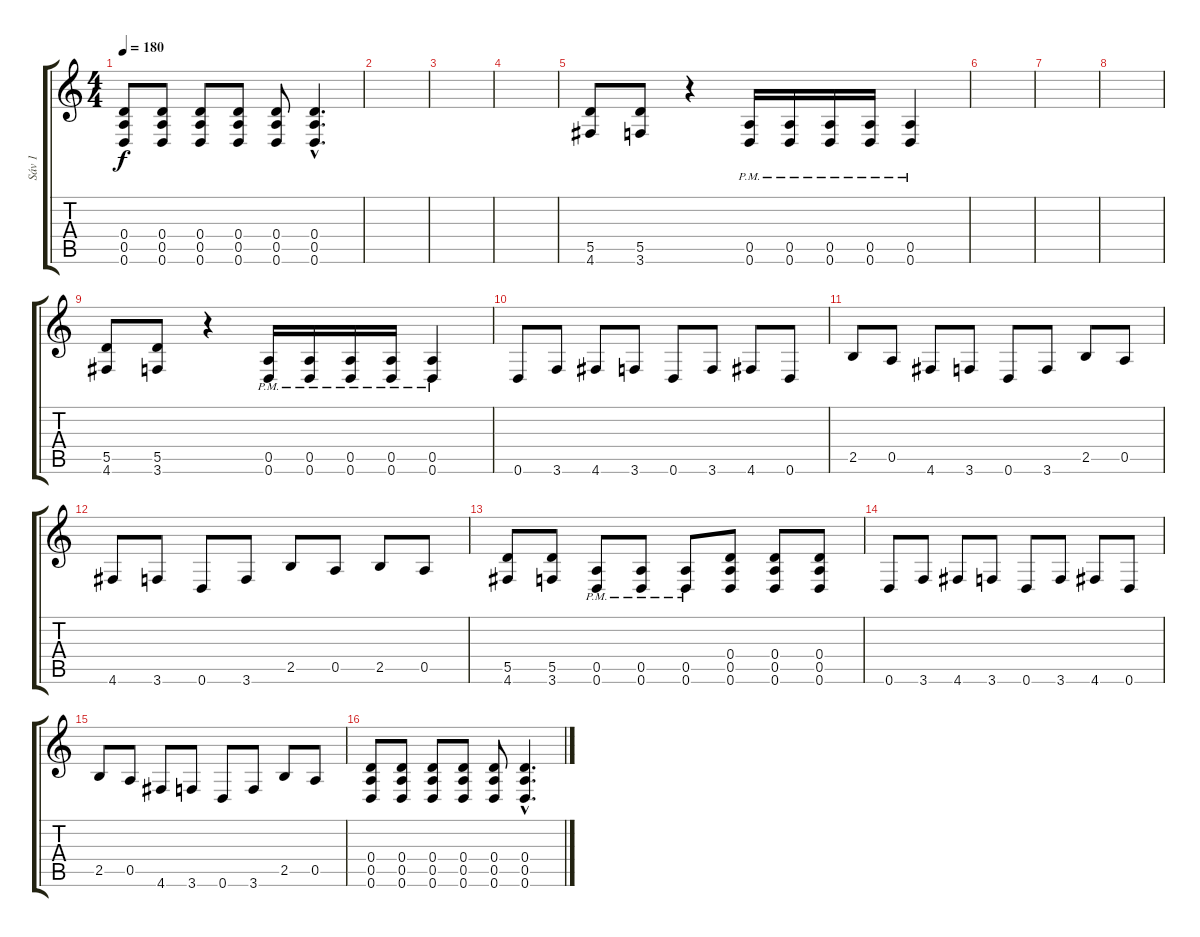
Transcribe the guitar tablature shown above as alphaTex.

\track ("Sáv 1" "Sáv 1") {instrument overdrivenguitar}
\staff {score tabs}
\tuning (E4 B3 G3 D3 A2 D2) {hide}
\ts (4 4)
\tempo 180
\clef g2
\ks c
(0.4 0.5 0.6).8{dy f} (0.4 0.5 0.6).8 (0.4 0.5 0.6).8 (0.4 0.5 0.6).8 (0.4 0.5 0.6).8 (0.4{hac} 0.5{hac} 0.6{hac}).4{d} |
|
|
|
(5.5 4.6).8 (5.5 3.6).8 r.4 (0.5{pm} 0.6{pm}).16 (0.5{pm} 0.6{pm}).16 (0.5{pm} 0.6{pm}).16 (0.5{pm} 0.6{pm}).16 (0.5{pm} 0.6{pm}).4 |
|
|
|
(5.5 4.6).8 (5.5 3.6).8 r.4 (0.5{pm} 0.6{pm}).16 (0.5{pm} 0.6{pm}).16 (0.5{pm} 0.6{pm}).16 (0.5{pm} 0.6{pm}).16 (0.5{pm} 0.6{pm}).4 |
0.6.8 3.6.8 4.6.8 3.6.8 0.6.8 3.6.8 4.6.8 0.6.8 |
2.5.8 0.5.8 4.6.8 3.6.8 0.6.8 3.6.8 2.5.8 0.5.8 |
4.6.8 3.6.8 0.6.8 3.6.8 2.5.8 0.5.8 2.5.8 0.5.8 |
(5.5 4.6).8 (5.5 3.6).8 (0.5{pm} 0.6{pm}).8 (0.5{pm} 0.6{pm}).8 (0.5{pm} 0.6{pm}).8 (0.4 0.5 0.6).8 (0.4 0.5 0.6).8 (0.4 0.5 0.6).8 |
0.6.8 3.6.8 4.6.8 3.6.8 0.6.8 3.6.8 4.6.8 0.6.8 |
2.5.8 0.5.8 4.6.8 3.6.8 0.6.8 3.6.8 2.5.8 0.5.8 |
(0.4 0.5 0.6).8 (0.4 0.5 0.6).8 (0.4 0.5 0.6).8 (0.4 0.5 0.6).8 (0.4 0.5 0.6).8 (0.4{hac} 0.5{hac} 0.6{hac}).4{d}
